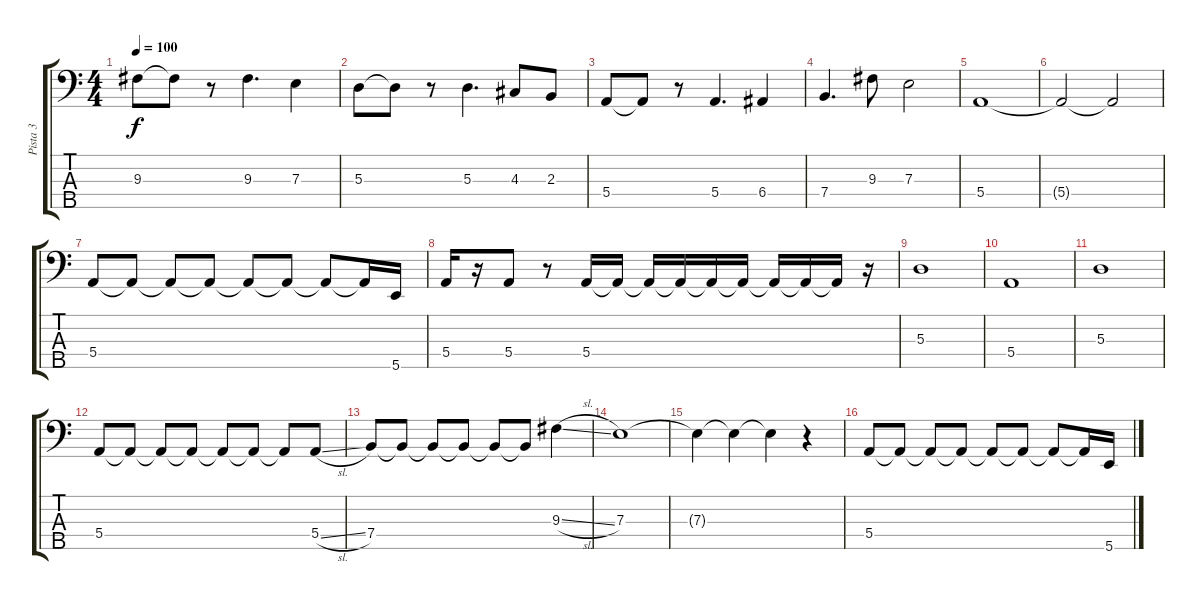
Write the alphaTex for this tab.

\track ("Pista 3" "Pista 3") {instrument electricbassfinger}
\staff {score tabs}
\tuning (G2 D2 A1 E1 B0) {hide}
\ts (4 4)
\tempo 100
\clef f4
\ks c
9.3.8{dy f} 9.3{t}.8 r.8 9.3.4{d} 7.3.4 |
5.3.8 5.3{t}.8 r.8 5.3.4{d} 4.3.8 2.3.8 |
5.4.8 5.4{t}.8 r.8 5.4.4{d} 6.4.4 |
7.4.4{d} 9.3.8 7.3.2 |
5.4.1 |
5.4{t}.2 5.4{t}.2 |
5.4.8 5.4{t}.8 5.4{t}.8 5.4{t}.8 5.4{t}.8 5.4{t}.8 5.4{t}.8 5.4{t}.16 5.5.16 |
5.4.16 r.16 5.4.8 r.8 5.4.16 5.4{t}.16 5.4{t}.16 5.4{t}.16 5.4{t}.16 5.4{t}.16 5.4{t}.16 5.4{t}.16 5.4{t}.16 r.16 |
5.3.1 |
5.4.1 |
5.3.1 |
5.4.8 5.4{t}.8 5.4{t}.8 5.4{t}.8 5.4{t}.8 5.4{t}.8 5.4{t}.8 5.4{sl}.8 |
7.4.8 7.4{t}.8 7.4{t}.8 7.4{t}.8 7.4{t}.8 7.4{t}.8 9.3{sl}.4 |
7.3.1 |
7.3{t}.4 7.3{t}.4 7.3{t}.4 r.4 |
5.4.8 5.4{t}.8 5.4{t}.8 5.4{t}.8 5.4{t}.8 5.4{t}.8 5.4{t}.8 5.4{t}.16 5.5.16
